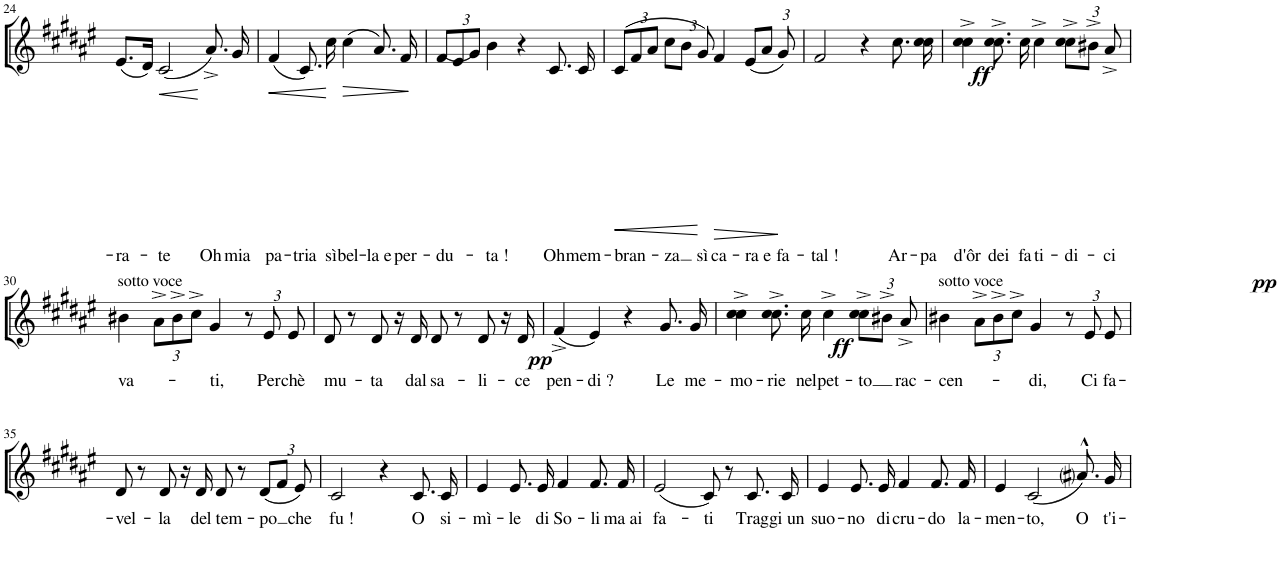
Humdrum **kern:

**kern	**text	**dynam
*part1	*part1	*part1
*staff1	*staff1	*staff1
*I"SII	*	*
!!LO:PB:g=z
*clefG2	*	*
*k[f#c#g#d#a#e#]	*	*
*M4/4	*	*
*met(c)	*	*
=24	=24	=24
!	!LO:LY:b	!
(8.e#/L	-ra-	.
16d#/Jk)	.	.
!	!LO:LY:b	!LO:HP:b
(2c#/	-te	<
!	!LO:LY:b	!
8.a#^/)	Oh	[
!	!LO:LY:b	!
16g#/	mia	.
=25	=25	=25
!	!LO:LY:b	!LO:HP:b
(4f#/	pa-	<
!	!LO:LY:b	!
8.c#/)	-tria	.
!	!LO:LY:b	!
16cc#\	sì	[
!	!LO:LY:b	!LO:HP:b
(4cc#\	bel-	>
!	!LO:LY:b	!
8.a#/)	-la e	.
!	!LO:LY:b	!
16f#/	per-	]
=26	=26	=26
*Xbrackettup	*	*
!	!LO:LY:b	!
(12f#/L	-du-	.
12e#/	.	.
12g#/J)	.	.
!	!LO:LY:b	!
4b\	-ta !	.
4r	.	.
!	!LO:LY:b	!
8.c#/	Oh	.
!	!LO:LY:b	!
16c#/	mem-	.
=27	=27	=27
!	!LO:LY:b	!LO:HP:b
(12c#/L	-bran-	<
12f#/	.	.
12a#/J	.	.
!	!LO:LY:b	!
12cc#\L	-za	.
12b\J	.	.
!	!LO:LY:b	!
12g#/)	sì	[
!	!LO:LY:b	!LO:HP:b
4f#/	ca-	>
!	!LO:LY:b	!
(12e#/L	-ra e	.
12a#/J	.	.
!	!LO:LY:b	!
12g#/)	fa-	]
=28	=28	=28
!	!LO:LY:b	!
2f#/	-tal !	.
4r	.	.
!	!LO:LY:b	!
8.cc#\	Ar-	.
!	!LO:LY:b	!
16cc#\ 16cc#\	-pa	.
=29	=29	=29
!	!LO:LY:b	!LO:DY:b
4cc#\^ 4cc#\^ 4cc#\^	d'ôr	ff
!	!LO:LY:b	!
8.cc#\^ 8.cc#\^	dei	.
!	!LO:LY:b	!
16cc#\	fa-	.
!	!LO:LY:b	!
4cc#^\	-ti-	.
!	!LO:LY:b	!
12cc#\^ 12cc#\^L	-di-	.
12b#X^\J	.	.
!	!LO:LY:b	!
12a#^/	-ci	.
!!LO:LB:g=z
=30	=30	=30
!LO:TX:a:t=sotto voce	!	!
!	!LO:LY:b	!
4b#X\	va-	.
12a#^\L	.	.
12b#^\	.	.
12cc#^\J	.	.
!	!LO:LY:b	!
4g#/	-ti,	.
!	!	!LO:DY:b
12r	.	pp
!	!LO:LY:b	!
12e#/	Per-	.
!	!LO:LY:b	!
12e#/	-chè	.
=31	=31	=31
!	!LO:LY:b	!
8d#/	mu-	.
8r	.	.
!	!LO:LY:b	!
8d#/	-ta	.
16r	.	.
!	!LO:LY:b	!
16d#/	dal	.
!	!LO:LY:b	!
8d#/	sa-	.
8r	.	.
!	!LO:LY:b	!
8d#/	-li-	.
16r	.	.
!	!LO:LY:b	!
16d#/	-ce	.
=32	=32	=32
!	!LO:LY:b	!
(4f#^/	pen-	.
!	!LO:LY:b	!
4e#/)	-di ?	.
4r	.	.
!	!LO:LY:b	!
8.g#/	Le	.
!	!LO:LY:b	!
16g#/	me-	.
=33	=33	=33
!	!LO:LY:b	!LO:DY:b
4cc#\^ 4cc#\^ 4cc#\^	-mo-	ff
!	!LO:LY:b	!
8.cc#\^ 8.cc#\^	-rie	.
!	!LO:LY:b	!
16cc#\	nel	.
!	!LO:LY:b	!
4cc#^\	pet-	.
!	!LO:LY:b	!
12cc#\^ 12cc#\^L	-to	.
12b#X^\J	.	.
!	!LO:LY:b	!
12a#^/	rac-	.
=34	=34	=34
!LO:TX:a:t=sotto voce	!	!
!	!LO:LY:b	!
4b#X\	-cen-	.
12a#^\L	.	.
12b#^\	.	.
12cc#^\J	.	.
!	!LO:LY:b	!
4g#/	-di,	.
!	!	!LO:DY:b
12r	.	pp
!	!LO:LY:b	!
12e#/	Ci	.
!	!LO:LY:b	!
12e#/	fa-	.
!!LO:LB:g=z
=35	=35	=35
!	!LO:LY:b	!
8d#/	-vel-	.
8r	.	.
!	!LO:LY:b	!
8d#/	-la	.
16r	.	.
!	!LO:LY:b	!
16d#/	del	.
!	!LO:LY:b	!
8d#/	tem-	.
8r	.	.
!	!LO:LY:b	!
(12d#/L	-po	.
12f#/J	.	.
!	!LO:LY:b	!
12e#/)	che	.
=36	=36	=36
!	!LO:LY:b	!
2c#/	fu !	.
4r	.	.
!	!LO:LY:b	!
8.c#/	O	.
!	!LO:LY:b	!
16c#/	si-	.
=37	=37	=37
!	!LO:LY:b	!
4e#/	-mì-	.
!	!LO:LY:b	!
8.e#/	-le	.
!	!LO:LY:b	!
16e#/	di	.
!	!LO:LY:b	!
4f#/	So-	.
!	!LO:LY:b	!
8.f#/	-li-	.
!	!LO:LY:b	!
16f#/	-ma ai	.
=38	=38	=38
!	!LO:LY:b	!
(2e#/	fa-	.
!	!LO:LY:b	!
8c#/)	-ti	.
8r	.	.
!	!LO:LY:b	!
8.c#/	Trag-	.
!	!LO:LY:b	!
16c#/	-gi un	.
=39	=39	=39
!	!LO:LY:b	!
4e#/	suo-	.
!	!LO:LY:b	!
8.e#/	-no	.
!	!LO:LY:b	!
16e#/	di	.
!	!LO:LY:b	!
4f#/	cru-	.
!	!LO:LY:b	!
8.f#/	-do	.
!	!LO:LY:b	!
16f#/	la-	.
=40	=40	=40
!	!LO:LY:b	!
4e#/	-men-	.
!	!LO:LY:b	!
(2c#/	-to,	.
!	!LO:LY:b	!
8.a#i^^/)	O	.
!	!LO:LY:b	!
16g#/	t'i-	.
=	=	=
*-	*-	*-
